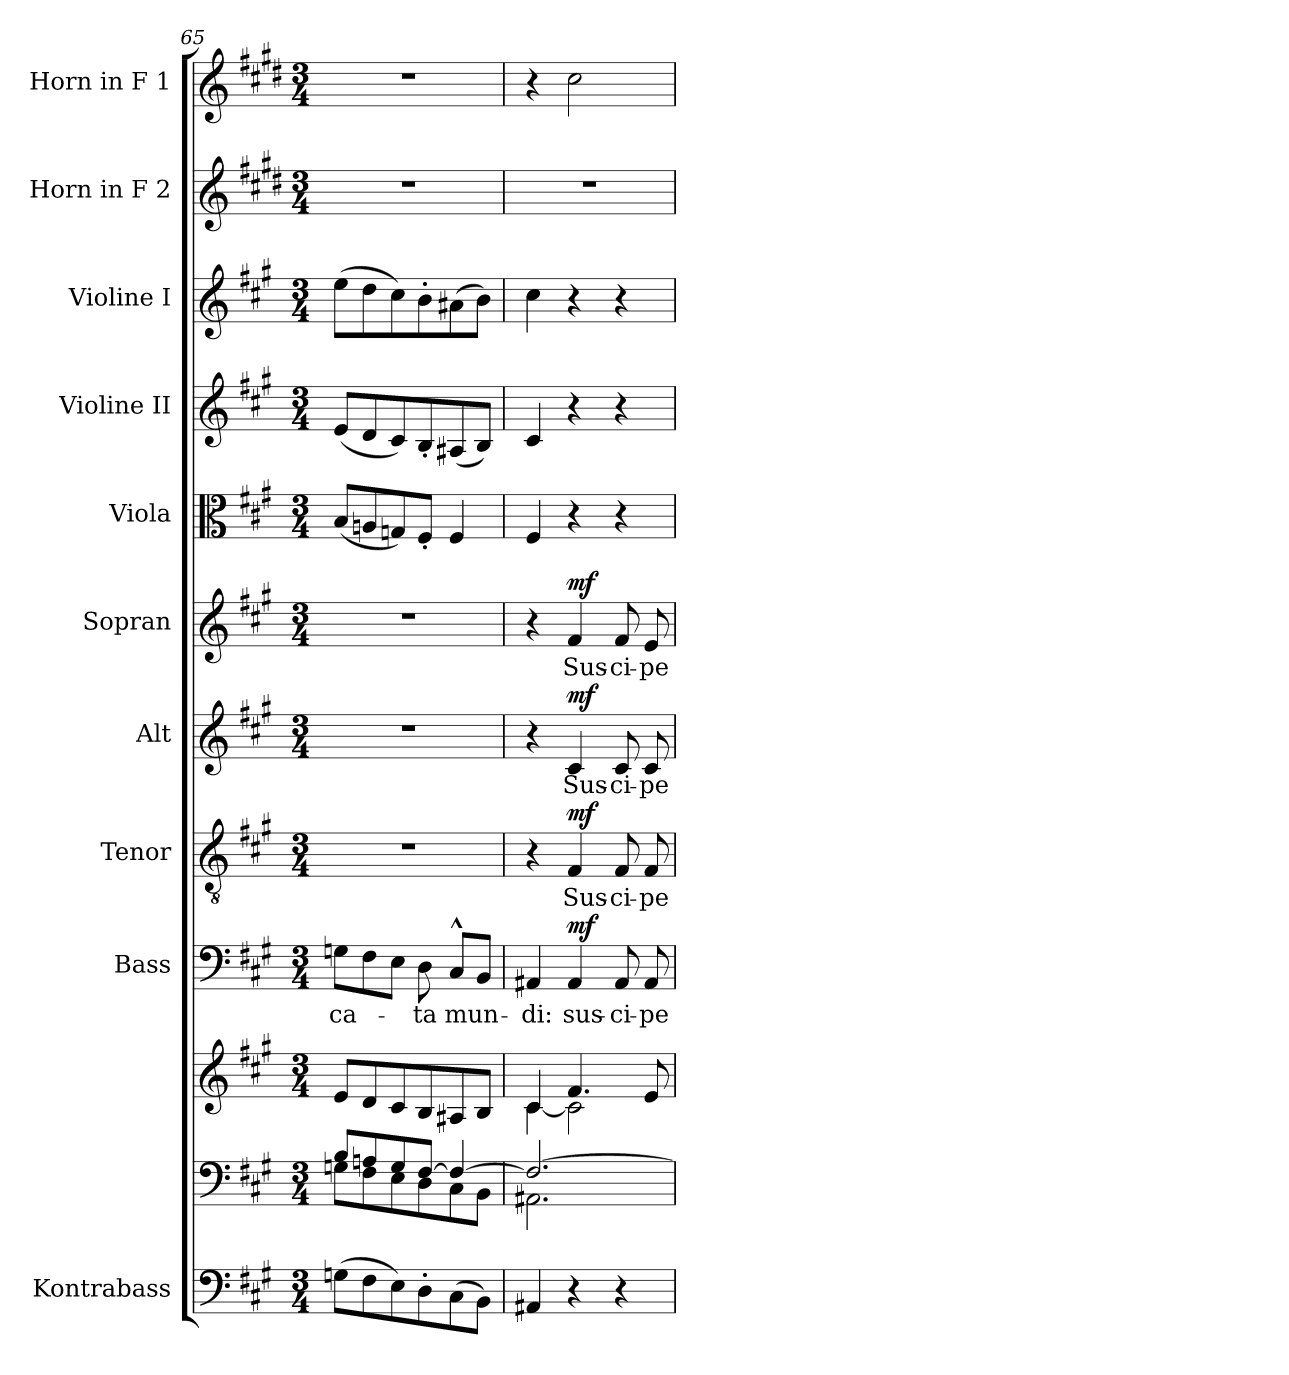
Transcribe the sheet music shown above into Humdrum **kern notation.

**kern	**kern	**kern	**kern	**text	**dynam	**kern	**text	**dynam	**kern	**text	**dynam	**kern	**text	**dynam	**kern	**kern	**kern	**kern	**kern
*part11	*part10	*part10	*part9	*part9	*part9	*part8	*part8	*part8	*part7	*part7	*part7	*part6	*part6	*part6	*part5	*part4	*part3	*part2	*part1
*staff12	*staff11	*staff10	*staff9	*staff9	*staff9	*staff8	*staff8	*staff8	*staff7	*staff7	*staff7	*staff6	*staff6	*staff6	*staff5	*staff4	*staff3	*staff2	*staff1
*I"Kontrabass	*	*	*I"Bass	*	*	*I"Tenor	*	*	*I"Alt	*	*	*I"Sopran	*	*	*I"Viola	*I"Violine II	*I"Violine I	*I"Horn in F 2	*I"Horn in F 1
*I'Kb.	*	*	*I'B.	*	*	*I'T.	*	*	*I'A.	*	*	*I'S.	*	*	*I'Vla.	*I'Vl. II	*I'Vl. I	*	*
*clefF4	*clefF4	*clefG2	*clefF4	*	*	*clefGv2	*	*	*clefG2	*	*	*clefG2	*	*	*clefC3	*clefG2	*clefG2	*clefG2	*clefG2
*ITrd7c12	*	*	*	*	*	*	*	*	*	*	*	*	*	*	*	*	*	*ITrd4c7	*ITrd4c7
*k[f#c#g#]	*k[f#c#g#]	*k[f#c#g#]	*k[f#c#g#]	*	*	*k[f#c#g#]	*	*	*k[f#c#g#]	*	*	*k[f#c#g#]	*	*	*k[f#c#g#]	*k[f#c#g#]	*k[f#c#g#]	*k[f#c#g#]	*k[f#c#g#]
*A:	*A:	*A:	*A:	*	*	*A:	*	*	*A:	*	*	*A:	*	*	*A:	*A:	*A:	*A:	*A:
*M3/4	*M3/4	*M3/4	*M3/4	*	*	*M3/4	*	*	*M3/4	*	*	*M3/4	*	*	*M3/4	*M3/4	*M3/4	*M3/4	*M3/4
=65	=65	=65	=65	=65	=65	=65	=65	=65	=65	=65	=65	=65	=65	=65	=65	=65	=65	=65	=65
*	*^	*	*	*	*	*	*	*	*	*	*	*	*	*	*	*	*	*	*
!	!	!	!	!	!LO:LY:b	!	!	!	!	!	!	!	!	!	!	!	!	!	!	!
(>8GGn\L	8B/L	8Gn\L	8e/L	8Gn\L	-ca-	.	2.r	.	.	2.r	.	.	2.r	.	.	(<8B/L	(<8e/L	(>8ee\L	2.r	2.r
8FF#\	8An/	8F#\	8d/	8F#\	.	.	.	.	.	.	.	.	.	.	.	8An/	8d/	8dd\	.	.
8EE\)	8G/	8E\	8c#/	8E\J	.	.	.	.	.	.	.	.	.	.	.	8Gn/)	8c#/)	8cc#\)	.	.
!	!	!	!	!	!LO:LY:b	!	!	!	!	!	!	!	!	!	!	!	!	!	!	!
8DD'>\	[>8F#/J	8D\	8B/	8D\	-ta	.	.	.	.	.	.	.	.	.	.	8F#'</J	8B'</	8b'>\	.	.
!	!	!	!	!	!LO:LY:b	!	!	!	!	!	!	!	!	!	!	!	!	!	!	!
(>8CC#\	4F#/_	8C#\	8A#X/	8C#^^>/L	mun-	.	.	.	.	.	.	.	.	.	.	4F#/	(<8A#X/	(>8a#X\	.	.
8BBB\J)	.	8BB\J	8B/J	8BB/J	.	.	.	.	.	.	.	.	.	.	.	.	8B/J)	8b\J)	.	.
=66	=66	=66	=66	=66	=66	=66	=66	=66	=66	=66	=66	=66	=66	=66	=66	=66	=66	=66	=66	=66
*	*	*	*^	*	*	*	*	*	*	*	*	*	*	*	*	*	*	*	*	*
!	!	!	!	!	!	!LO:LY:b	!	!	!	!	!	!	!	!	!	!	!	!	!	!	!
4AAA#X/	2.F#/_	2.AA#X\	4c#/	[<4c#\	4AA#X/	-di:	.	4r	.	.	4r	.	.	4r	.	.	4F#/	4c#/	4cc#\	2.r	4r
!	!	!	!	!	!	!LO:LY:b	!LO:DY:a	!	!LO:LY:b	!LO:DY:a	!	!LO:LY:b	!LO:DY:a	!	!LO:LY:b	!LO:DY:a	!	!	!	!	!
4r	.	.	4.f#/	2c#\]	4AA#/	sus-	mf	4F#/	Sus-	mf	4c#/	Sus-	mf	4f#/	Sus-	mf	4r	4r	4r	.	2f#\
!	!	!	!	!	!	!LO:LY:b	!	!	!LO:LY:b	!	!	!LO:LY:b	!	!	!LO:LY:b	!	!	!	!	!	!
4r	.	.	.	.	8AA#/	-ci-	.	8F#/	-ci-	.	8c#/	-ci-	.	8f#/	-ci-	.	4r	4r	4r	.	.
!	!	!	!	!	!	!LO:LY:b	!	!	!LO:LY:b	!	!	!LO:LY:b	!	!	!LO:LY:b	!	!	!	!	!	!
.	.	.	8e/	.	8AA#/	-pe	.	8F#/	-pe	.	8c#/	-pe	.	8e/	-pe	.	.	.	.	.	.
*	*v	*v	*	*	*	*	*	*	*	*	*	*	*	*	*	*	*	*	*	*	*
*	*	*v	*v	*	*	*	*	*	*	*	*	*	*	*	*	*	*	*	*	*
=	=	=	=	=	=	=	=	=	=	=	=	=	=	=	=	=	=	=	=
*-	*-	*-	*-	*-	*-	*-	*-	*-	*-	*-	*-	*-	*-	*-	*-	*-	*-	*-	*-
